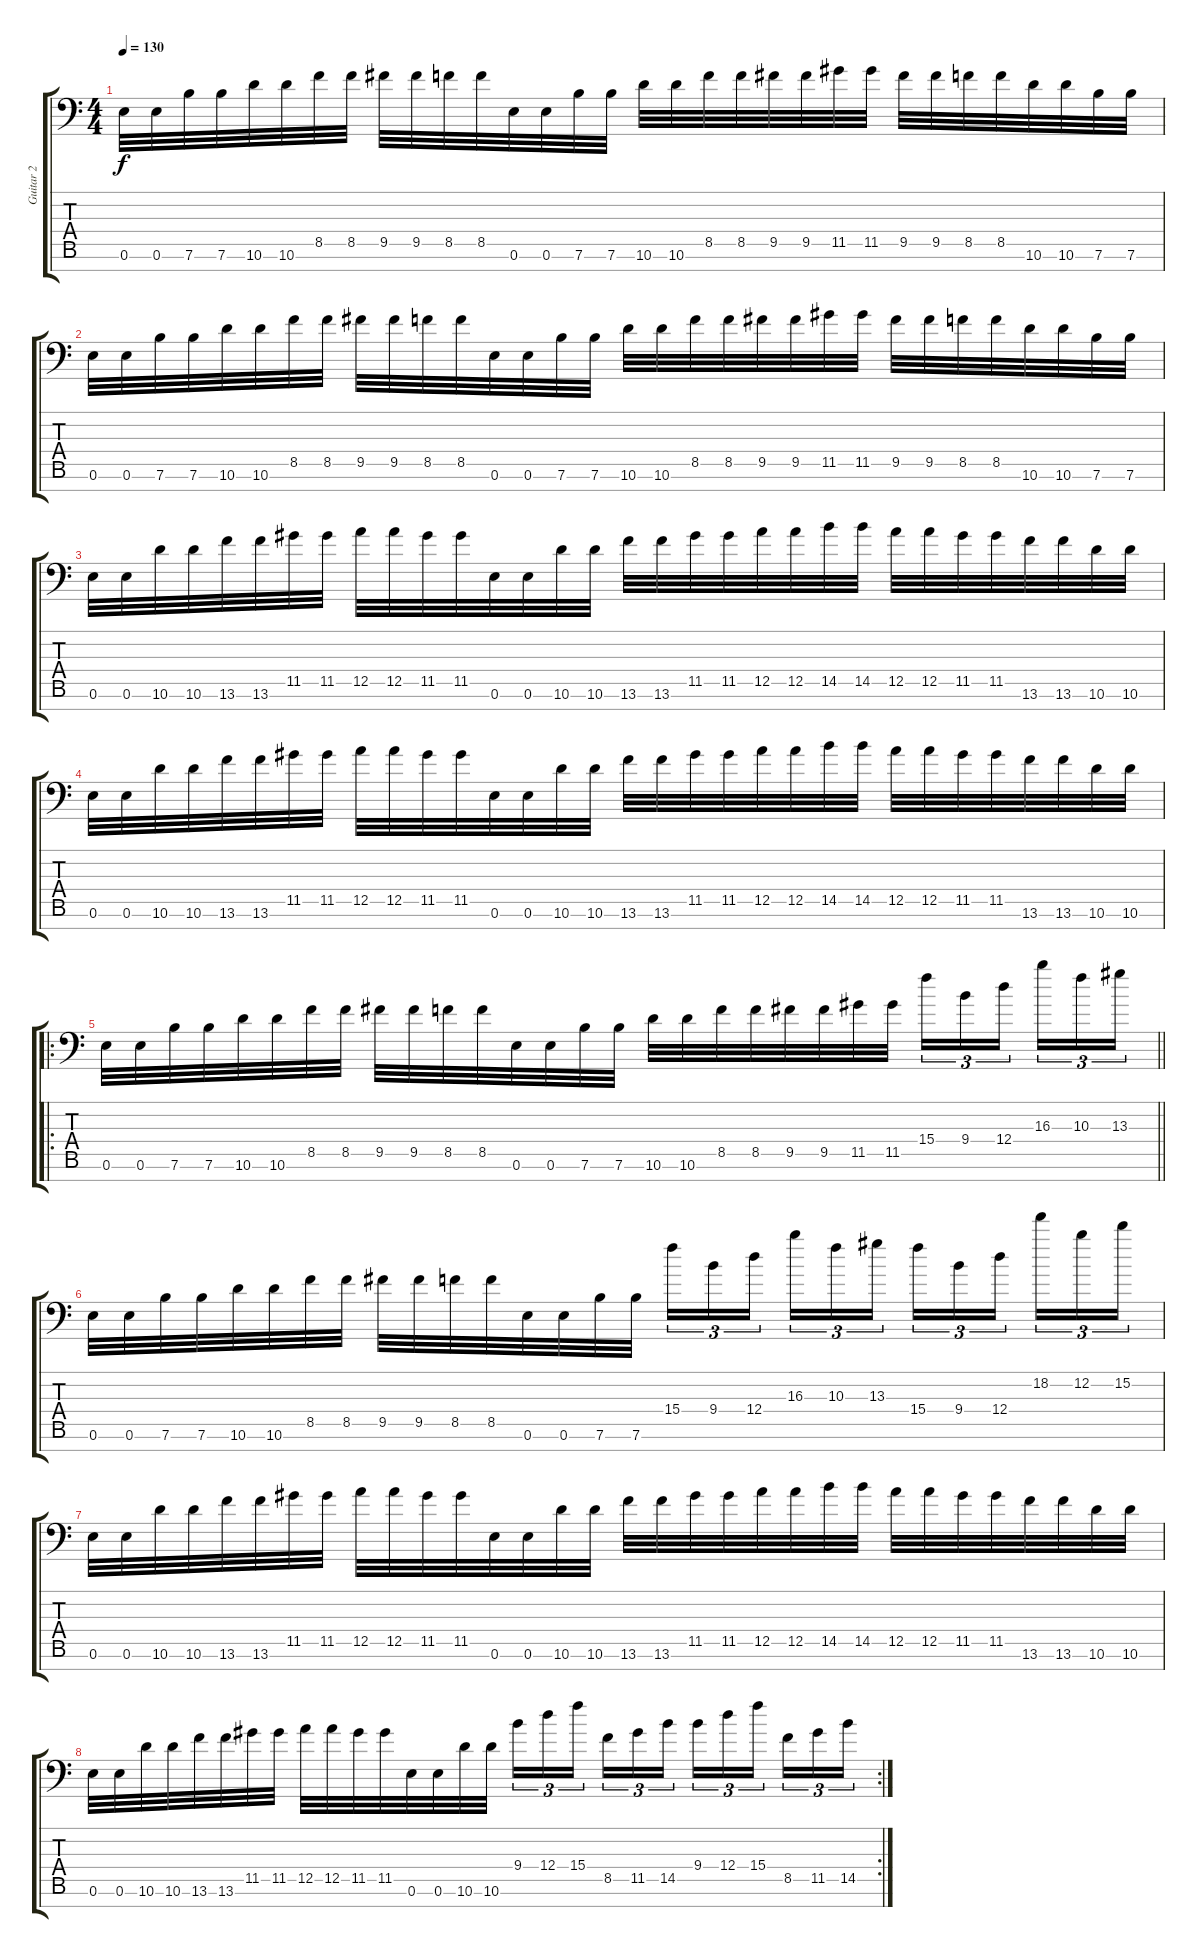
\track ("Guitar 2" "Guitar 2") {instrument distortionguitar}
\staff {score tabs}
\tuning (E4 B3 G3 D3 A2 E2 A1) {hide}
\ts (4 4)
\tempo 130
\clef f4
\ks c
0.6.32{dy f} 0.6.32 7.6.32 7.6.32 10.6.32 10.6.32 8.5.32 8.5.32 9.5.32 9.5.32 8.5.32 8.5.32 0.6.32 0.6.32 7.6.32 7.6.32 10.6.32 10.6.32 8.5.32 8.5.32 9.5.32 9.5.32 11.5.32 11.5.32 9.5.32 9.5.32 8.5.32 8.5.32 10.6.32 10.6.32 7.6.32 7.6.32 |
0.6.32 0.6.32 7.6.32 7.6.32 10.6.32 10.6.32 8.5.32 8.5.32 9.5.32 9.5.32 8.5.32 8.5.32 0.6.32 0.6.32 7.6.32 7.6.32 10.6.32 10.6.32 8.5.32 8.5.32 9.5.32 9.5.32 11.5.32 11.5.32 9.5.32 9.5.32 8.5.32 8.5.32 10.6.32 10.6.32 7.6.32 7.6.32 |
0.6.32 0.6.32 10.6.32 10.6.32 13.6.32 13.6.32 11.5.32 11.5.32 12.5.32 12.5.32 11.5.32 11.5.32 0.6.32 0.6.32 10.6.32 10.6.32 13.6.32 13.6.32 11.5.32 11.5.32 12.5.32 12.5.32 14.5.32 14.5.32 12.5.32 12.5.32 11.5.32 11.5.32 13.6.32 13.6.32 10.6.32 10.6.32 |
0.6.32 0.6.32 10.6.32 10.6.32 13.6.32 13.6.32 11.5.32 11.5.32 12.5.32 12.5.32 11.5.32 11.5.32 0.6.32 0.6.32 10.6.32 10.6.32 13.6.32 13.6.32 11.5.32 11.5.32 12.5.32 12.5.32 14.5.32 14.5.32 12.5.32 12.5.32 11.5.32 11.5.32 13.6.32 13.6.32 10.6.32 10.6.32 |
\ro
\barLineRight lightlight
0.6.32 0.6.32 7.6.32 7.6.32 10.6.32 10.6.32 8.5.32 8.5.32 9.5.32 9.5.32 8.5.32 8.5.32 0.6.32 0.6.32 7.6.32 7.6.32 10.6.32 10.6.32 8.5.32 8.5.32 9.5.32 9.5.32 11.5.32 11.5.32 15.4.16{tu (3 2)} 9.4.16{tu (3 2)} 12.4.16{tu (3 2) beam splitsecondary} 16.3.16{tu (3 2)} 10.3.16{tu (3 2)} 13.3.16{tu (3 2)} |
0.6.32 0.6.32 7.6.32 7.6.32 10.6.32 10.6.32 8.5.32 8.5.32 9.5.32 9.5.32 8.5.32 8.5.32 0.6.32 0.6.32 7.6.32 7.6.32 15.4.16{tu (3 2)} 9.4.16{tu (3 2)} 12.4.16{tu (3 2) beam splitsecondary} 16.3.16{tu (3 2)} 10.3.16{tu (3 2)} 13.3.16{tu (3 2)} 15.4.16{tu (3 2)} 9.4.16{tu (3 2)} 12.4.16{tu (3 2) beam splitsecondary} 18.2.16{tu (3 2)} 12.2.16{tu (3 2)} 15.2.16{tu (3 2)} |
0.6.32 0.6.32 10.6.32 10.6.32 13.6.32 13.6.32 11.5.32 11.5.32 12.5.32 12.5.32 11.5.32 11.5.32 0.6.32 0.6.32 10.6.32 10.6.32 13.6.32 13.6.32 11.5.32 11.5.32 12.5.32 12.5.32 14.5.32 14.5.32 12.5.32 12.5.32 11.5.32 11.5.32 13.6.32 13.6.32 10.6.32 10.6.32 |
\rc 2
0.6.32 0.6.32 10.6.32 10.6.32 13.6.32 13.6.32 11.5.32 11.5.32 12.5.32 12.5.32 11.5.32 11.5.32 0.6.32 0.6.32 10.6.32 10.6.32 9.4.16{tu (3 2)} 12.4.16{tu (3 2)} 15.4.16{tu (3 2) beam splitsecondary} 8.5.16{tu (3 2)} 11.5.16{tu (3 2)} 14.5.16{tu (3 2)} 9.4.16{tu (3 2)} 12.4.16{tu (3 2)} 15.4.16{tu (3 2) beam splitsecondary} 8.5.16{tu (3 2)} 11.5.16{tu (3 2)} 14.5.16{tu (3 2)}
